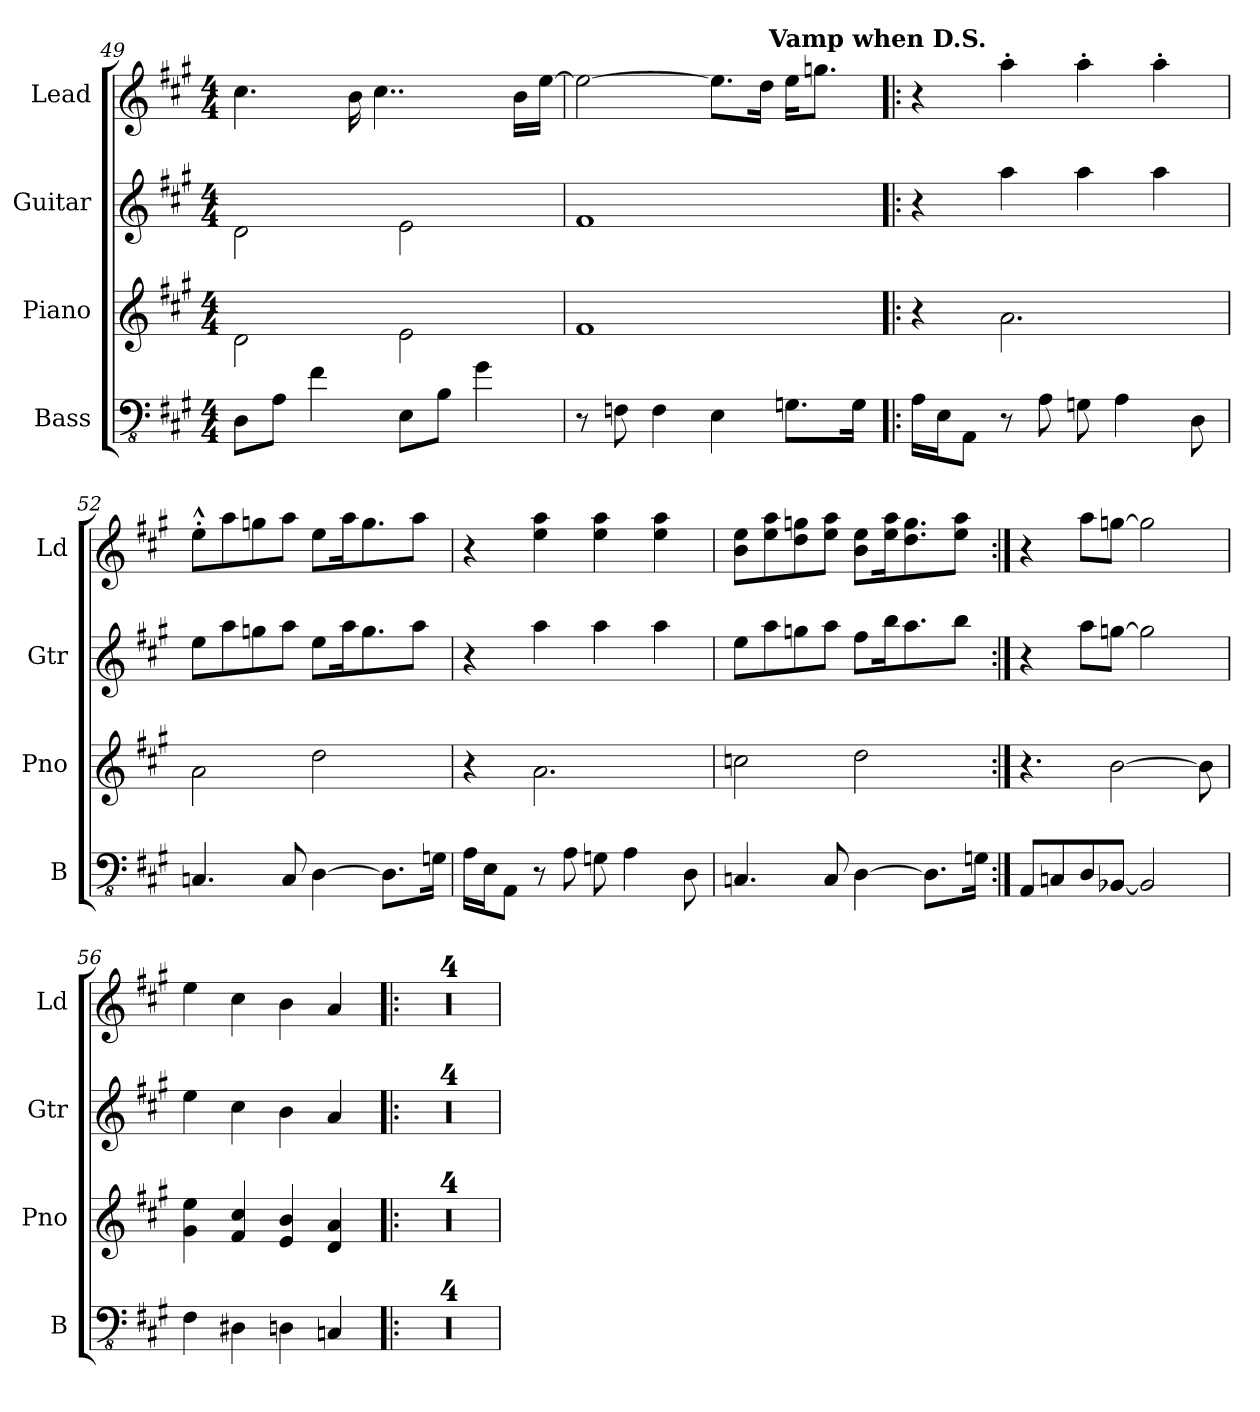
**kern	**kern	**kern	**kern
*part4	*part3	*part2	*part1
*staff4	*staff3	*staff2	*staff1
*I"Bass	*I"Piano	*I"Guitar	*I"Lead
*I'B	*I'Pno	*I'Gtr	*I'Ld
*clefFv4	*clefG2	*clefG2	*clefG2
*k[f#c#g#]	*k[f#c#g#]	*k[f#c#g#]	*k[f#c#g#]
*A:	*A:	*A:	*A:
*M4/4	*M4/4	*M4/4	*M4/4
=49	=49	=49	=49
8DD\L	2d\	2d\	4.cc#\
8AA\J	.	.	.
4F#\	.	.	.
.	.	.	16b\
.	.	.	4..cc#\
8EE\L	2e\	2e\	.
8BB\J	.	.	.
4G#\	.	.	.
.	.	.	16b\LL
.	.	.	[16ee\JJ
=50	=50	=50	=50
8r	1f#	1f#	2ee\_
8FFn\	.	.	.
4FF\	.	.	.
4EE\	.	.	8.ee\L]
.	.	.	16dd\Jk
8.GGn\L	.	.	16ee\KL
.	.	.	8.ggn\J
16GG\Jk	.	.	.
!!LO:PB:g=z
!!LO:REH:place=s1:a:enc=none:fs=15.4:t=Vamp when D.S.
=51!|:	=51!|:	=51!|:	=51!|:
16AA\LL	4r	4r	4r
16EE\J	.	.	.
8AAA\J	.	.	.
8r	2.a\	4aa\	4aa'>\
8AA\	.	.	.
8GGn\	.	4aa\	4aa'>\
4AA\	.	.	.
.	.	4aa\	4aa'>\
8DD\	.	.	.
=52	=52	=52	=52
4.CCn/	2a\	8ee\L	8ee'>^^\L
.	.	8aa\	8aa\
.	.	8ggn\	8ggn\
8CC/	.	8aa\J	8aa\J
[4DD\	2dd\	8ee\L	8ee\L
.	.	16aa\K	16aa\K
.	.	8.gg\	8.gg\
8.DD\L]	.	.	.
.	.	8aa\J	8aa\J
16GGn\Jk	.	.	.
=53	=53	=53	=53
16AA\LL	4r	4r	4r
16EE\J	.	.	.
8AAA\J	.	.	.
8r	2.a\	4aa\	4ee\ 4aa\
8AA\	.	.	.
8GGn\	.	4aa\	4ee\ 4aa\
4AA\	.	.	.
.	.	4aa\	4ee\ 4aa\
8DD\	.	.	.
!!LO:LB:g=z
=54	=54	=54	=54
4.CCn/	2ccn\	8ee\L	8b\ 8ee\L
.	.	8aa\	8ee\ 8aa\
.	.	8ggn\	8dd\ 8ggn\
8CC/	.	8aa\J	8ee\ 8aa\J
[4DD\	2dd\	8ff#\L	8b\ 8ee\L
.	.	16bb\K	16ee\ 16aa\K
.	.	8.aa\	8.dd\ 8.gg\
8.DD\L]	.	.	.
.	.	8bb\J	8ee\ 8aa\J
16GGn\Jk	.	.	.
!!LO:LB:g=z
=55:|!	=55:|!	=55:|!	=55:|!
8AAA/L	4.r	4r	4r
8CCn/	.	.	.
8DD/	.	8aa\L	8aa\L
[8BBB-X/J	[2b\	[8ggn\J	[8ggn\J
2BBB-/]	.	2gg\]	2gg\]
.	8b\]	.	.
=56	=56	=56	=56
4FF#\	4g#\ 4ee\	4ee\	4ee\
4DD#X\	4f#/ 4cc#/	4cc#\	4cc#\
4DDn\	4e/ 4b/	4b\	4b\
4CCn/	4d/ 4a/	4a/	4a/
=57!|:	=57!|:	=57!|:	=57!|:
1r	1r	1r	1r
=58	=58	=58	=58
1r	1r	1r	1r
=59	=59	=59	=59
1r	1r	1r	1r
=60	=60	=60	=60
1r	1r	1r	1r
=	=	=	=
*-	*-	*-	*-
